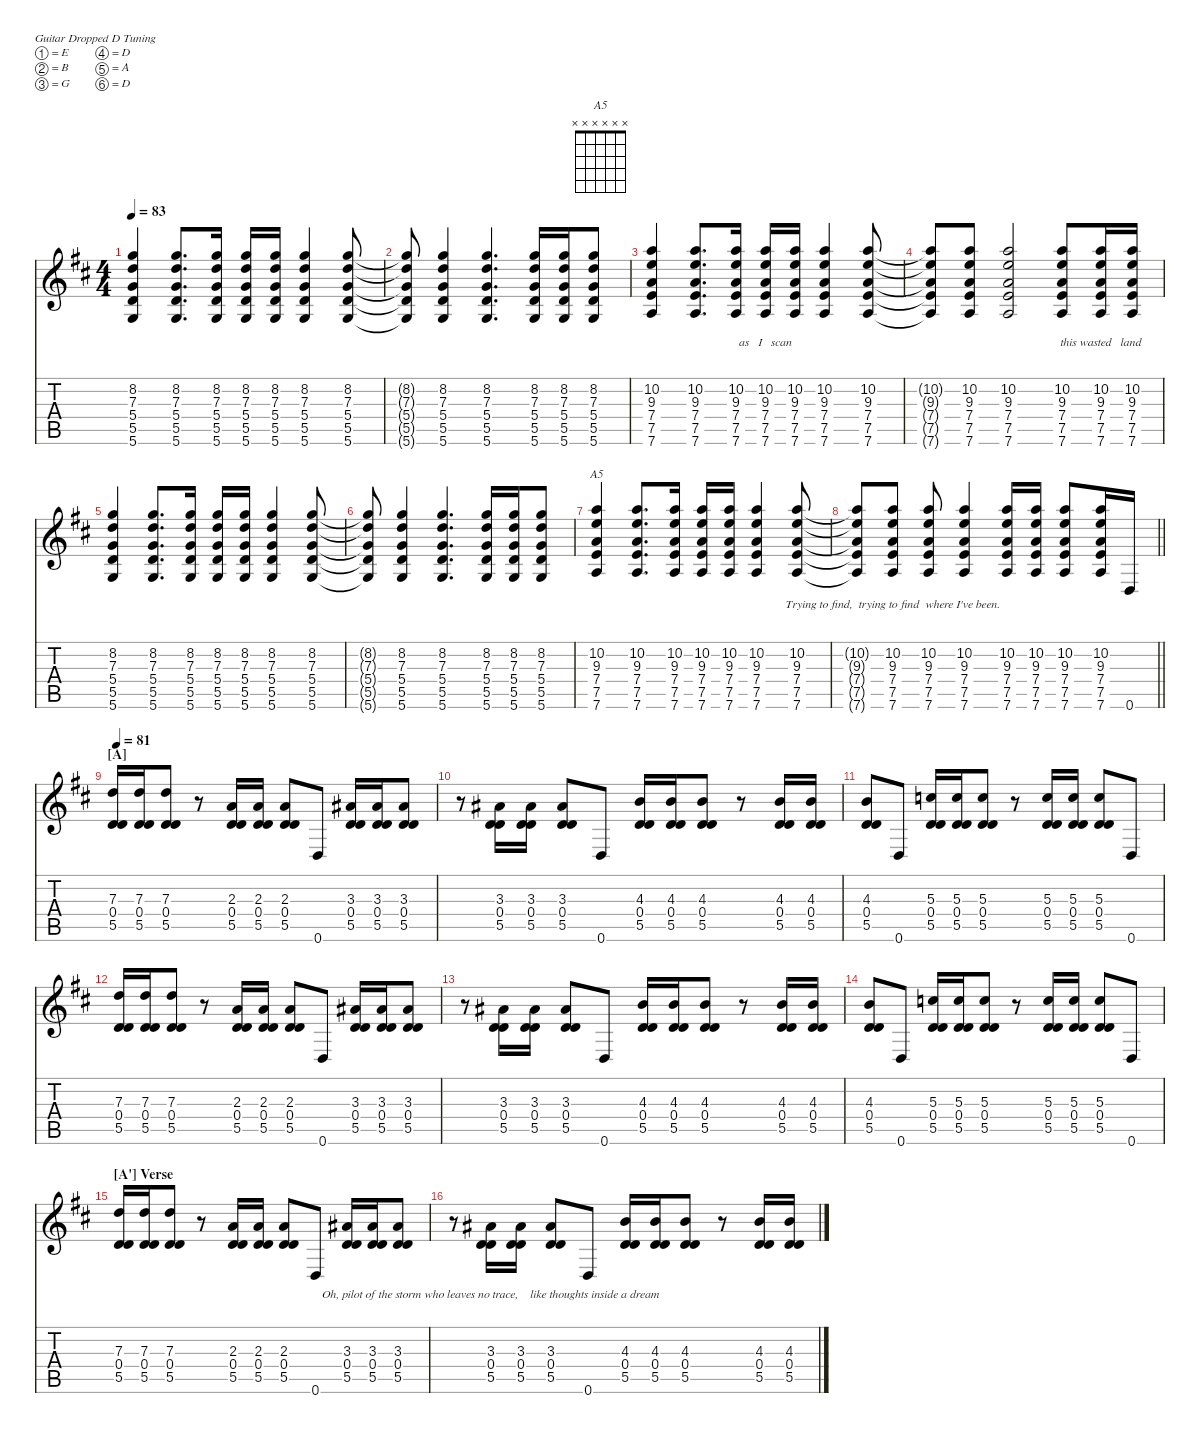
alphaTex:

\defaultSystemsLayout 4
\hideDynamics
\bracketExtendMode nobrackets
\singleTrackTrackNamePolicy hidden
\multiTrackTrackNamePolicy hidden
\otherSystemsTrackNameOrientation horizontal
\track ("Guitar1-drop_d" "Gt-dr_d") {defaultSystemsLayout 8 mute instrument distortionguitar}
\staff {score tabs}
\tuning (E4 B3 G3 D3 A2 D2)
\chord ("A5" x x x x x x)
\ts (4 4)
\tempo 83
\clef g2
\ks d
(8.2{acc forcenatural} 7.3{acc forcenatural} 5.4{acc forcenatural} 5.5{acc forcenatural} 5.6{acc forcenatural}).4{dy f beam Up} (8.2{acc forcenatural} 7.3{acc forcenatural} 5.4{acc forcenatural} 5.5{acc forcenatural} 5.6{acc forcenatural}).8{d beam Up} (8.2{acc forcenatural} 7.3{acc forcenatural} 5.4{acc forcenatural} 5.5{acc forcenatural} 5.6{acc forcenatural}).16{beam Up} (8.2{acc forcenatural} 7.3{acc forcenatural} 5.4{acc forcenatural} 5.5{acc forcenatural} 5.6{acc forcenatural}).16{beam Up} (8.2{acc forcenatural} 7.3{acc forcenatural} 5.4{acc forcenatural} 5.5{acc forcenatural} 5.6{acc forcenatural}).16{beam Up} (7.3{acc forcenatural} 8.2{acc forcenatural} 5.4{acc forcenatural} 5.5{acc forcenatural} 5.6{acc forcenatural}).4{beam Up} (7.3{acc forcenatural} 8.2{acc forcenatural} 5.4{acc forcenatural} 5.5{acc forcenatural} 5.6{acc forcenatural}).8{beam Up} |
(8.2{t acc forcenatural} 7.3{t acc forcenatural} 5.4{t acc forcenatural} 5.5{t acc forcenatural} 5.6{t acc forcenatural}).8{beam Up} (7.3{acc forcenatural} 8.2{acc forcenatural} 5.4{acc forcenatural} 5.5{acc forcenatural} 5.6{acc forcenatural}).4{beam Up} (7.3{acc forcenatural} 8.2{acc forcenatural} 5.4{acc forcenatural} 5.5{acc forcenatural} 5.6{acc forcenatural}).4{d beam Up} (7.3{acc forcenatural} 8.2{acc forcenatural} 5.4{acc forcenatural} 5.5{acc forcenatural} 5.6{acc forcenatural}).16{beam Up} (7.3{acc forcenatural} 8.2{acc forcenatural} 5.4{acc forcenatural} 5.5{acc forcenatural} 5.6{acc forcenatural}).16{beam Up} (7.3{acc forcenatural} 8.2{acc forcenatural} 5.4{acc forcenatural} 5.5{acc forcenatural} 5.6{acc forcenatural}).8{beam Up} |
(10.2{acc forcenatural} 7.4{acc forcenatural} 7.5{acc forcenatural} 7.6{acc forcenatural} 9.3{acc forcenatural}).4{beam Up} (9.3{acc forcenatural} 7.4{acc forcenatural} 10.2{acc forcenatural} 7.5{acc forcenatural} 7.6{acc forcenatural}).8{d beam Up} (9.3{acc forcenatural} 7.4{acc forcenatural} 10.2{acc forcenatural} 7.5{acc forcenatural} 7.6{acc forcenatural}).16{beam Up} (9.3{acc forcenatural} 7.4{acc forcenatural} 10.2{acc forcenatural} 7.5{acc forcenatural} 7.6{acc forcenatural}).16{lyrics (0 "") lyrics (1 "as   I   scan ") lyrics (2 "") lyrics (3 "") lyrics (4 "") beam Up} (9.3{acc forcenatural} 7.4{acc forcenatural} 10.2{acc forcenatural} 7.5{acc forcenatural} 7.6{acc forcenatural}).16{beam Up} (9.3{acc forcenatural} 7.4{acc forcenatural} 10.2{acc forcenatural} 7.5{acc forcenatural} 7.6{acc forcenatural}).4{beam Up} (9.3{acc forcenatural} 7.4{acc forcenatural} 10.2{acc forcenatural} 7.5{acc forcenatural} 7.6{acc forcenatural}).8{beam Up} |
(9.3{t acc forcenatural} 10.2{t acc forcenatural} 7.4{t acc forcenatural} 7.5{t acc forcenatural} 7.6{t acc forcenatural}).8{beam Up} (9.3{acc forcenatural} 7.4{acc forcenatural} 10.2{acc forcenatural} 7.5{acc forcenatural} 7.6{acc forcenatural}).8{beam Up} (9.3{acc forcenatural} 7.4{acc forcenatural} 10.2{acc forcenatural} 7.5{acc forcenatural} 7.6{acc forcenatural}).2{beam Up} (9.3{acc forcenatural} 7.4{acc forcenatural} 10.2{acc forcenatural} 7.5{acc forcenatural} 7.6{acc forcenatural}).8{beam Up} (9.3{acc forcenatural} 7.4{acc forcenatural} 10.2{acc forcenatural} 7.5{acc forcenatural} 7.6{acc forcenatural}).16{lyrics (0 "") lyrics (1 "this wasted   land") lyrics (2 "") lyrics (3 "") lyrics (4 "") beam Up} (9.3{acc forcenatural} 7.4{acc forcenatural} 10.2{acc forcenatural} 7.5{acc forcenatural} 7.6{acc forcenatural}).16{beam Up} |
(8.2{acc forcenatural} 7.3{acc forcenatural} 5.4{acc forcenatural} 5.5{acc forcenatural} 5.6{acc forcenatural}).4{beam Up} (8.2{acc forcenatural} 7.3{acc forcenatural} 5.4{acc forcenatural} 5.5{acc forcenatural} 5.6{acc forcenatural}).8{d beam Up} (8.2{acc forcenatural} 7.3{acc forcenatural} 5.4{acc forcenatural} 5.5{acc forcenatural} 5.6{acc forcenatural}).16{beam Up} (8.2{acc forcenatural} 7.3{acc forcenatural} 5.4{acc forcenatural} 5.5{acc forcenatural} 5.6{acc forcenatural}).16{beam Up} (8.2{acc forcenatural} 7.3{acc forcenatural} 5.4{acc forcenatural} 5.5{acc forcenatural} 5.6{acc forcenatural}).16{beam Up} (7.3{acc forcenatural} 8.2{acc forcenatural} 5.4{acc forcenatural} 5.5{acc forcenatural} 5.6{acc forcenatural}).4{beam Up} (7.3{acc forcenatural} 8.2{acc forcenatural} 5.4{acc forcenatural} 5.5{acc forcenatural} 5.6{acc forcenatural}).8{beam Up} |
(8.2{t acc forcenatural} 7.3{t acc forcenatural} 5.4{t acc forcenatural} 5.5{t acc forcenatural} 5.6{t acc forcenatural}).8{beam Up} (7.3{acc forcenatural} 8.2{acc forcenatural} 5.4{acc forcenatural} 5.5{acc forcenatural} 5.6{acc forcenatural}).4{beam Up} (7.3{acc forcenatural} 8.2{acc forcenatural} 5.4{acc forcenatural} 5.5{acc forcenatural} 5.6{acc forcenatural}).4{d beam Up} (7.3{acc forcenatural} 8.2{acc forcenatural} 5.4{acc forcenatural} 5.5{acc forcenatural} 5.6{acc forcenatural}).16{beam Up} (7.3{acc forcenatural} 8.2{acc forcenatural} 5.4{acc forcenatural} 5.5{acc forcenatural} 5.6{acc forcenatural}).16{beam Up} (7.3{acc forcenatural} 8.2{acc forcenatural} 5.4{acc forcenatural} 5.5{acc forcenatural} 5.6{acc forcenatural}).8{beam Up} |
(10.2{acc forcenatural} 9.3{acc forcenatural} 7.4{acc forcenatural} 7.5{acc forcenatural} 7.6{acc forcenatural}).4{ch "A5" beam Up} (10.2{acc forcenatural} 9.3{acc forcenatural} 7.4{acc forcenatural} 7.5{acc forcenatural} 7.6{acc forcenatural}).8{d beam Up} (10.2{acc forcenatural} 9.3{acc forcenatural} 7.4{acc forcenatural} 7.5{acc forcenatural} 7.6{acc forcenatural}).16{beam Up} (10.2{acc forcenatural} 9.3{acc forcenatural} 7.4{acc forcenatural} 7.5{acc forcenatural} 7.6{acc forcenatural}).16{beam Up} (10.2{acc forcenatural} 9.3{acc forcenatural} 7.4{acc forcenatural} 7.5{acc forcenatural} 7.6{acc forcenatural}).16{beam Up} (10.2{acc forcenatural} 9.3{acc forcenatural} 7.4{acc forcenatural} 7.5{acc forcenatural} 7.6{acc forcenatural}).4{beam Up} (10.2{acc forcenatural} 9.3{acc forcenatural} 7.4{acc forcenatural} 7.5{acc forcenatural} 7.6{acc forcenatural}).8{beam Up} |
\barLineRight lightlight
(10.2{t acc forcenatural} 9.3{t acc forcenatural} 7.4{t acc forcenatural} 7.5{t acc forcenatural} 7.6{t acc forcenatural}).8{beam Up} (10.2{acc forcenatural} 9.3{acc forcenatural} 7.4{acc forcenatural} 7.5{acc forcenatural} 7.6{acc forcenatural}).8{lyrics (0 "") lyrics (1 "Trying to find,  trying to find  where I've been.") lyrics (2 "") lyrics (3 "") lyrics (4 "") beam Up} (10.2{acc forcenatural} 9.3{acc forcenatural} 7.4{acc forcenatural} 7.5{acc forcenatural} 7.6{acc forcenatural}).8{beam Up} (10.2{acc forcenatural} 9.3{acc forcenatural} 7.4{acc forcenatural} 7.5{acc forcenatural} 7.6{acc forcenatural}).4{beam Up} (10.2{acc forcenatural} 9.3{acc forcenatural} 7.4{acc forcenatural} 7.5{acc forcenatural} 7.6{acc forcenatural}).16{beam Up} (10.2{acc forcenatural} 9.3{acc forcenatural} 7.4{acc forcenatural} 7.5{acc forcenatural} 7.6{acc forcenatural}).16{beam Up} (10.2{acc forcenatural} 9.3{acc forcenatural} 7.4{acc forcenatural} 7.5{acc forcenatural} 7.6{acc forcenatural}).8{beam Up} (10.2{acc forcenatural} 9.3{acc forcenatural} 7.4{acc forcenatural} 7.5{acc forcenatural} 7.6{acc forcenatural}).16{beam Up} 0.6{acc forcenatural}.16{beam Up} |
\section ("A" "")
\tempo 81
(7.3{acc forcenatural} 0.4{acc forcenatural} 5.5{acc forcenatural}).16{beam Up} (7.3{acc forcenatural} 0.4{acc forcenatural} 5.5{acc forcenatural}).16{beam Up} (7.3{acc forcenatural} 0.4{acc forcenatural} 5.5{acc forcenatural}).8{beam Up} r.8{beam Up} (2.3{acc forcenatural} 0.4{acc forcenatural} 5.5{acc forcenatural}).16{beam Up} (2.3{acc forcenatural} 0.4{acc forcenatural} 5.5{acc forcenatural}).16{beam Up} (2.3{acc forcenatural} 0.4{acc forcenatural} 5.5{acc forcenatural}).8{beam Up} 0.6{acc forcenatural}.8{beam Up} (3.3{acc #} 0.4{acc forcenatural} 5.5{acc forcenatural}).16{beam Up} (3.3{acc #} 0.4{acc forcenatural} 5.5{acc forcenatural}).16{beam Up} (3.3{acc #} 0.4{acc forcenatural} 5.5{acc forcenatural}).8{beam Up} |
r.8{beam Down} (3.3{acc #} 0.4{acc forcenatural} 5.5{acc forcenatural}).16{beam Up} (3.3{acc #} 0.4{acc forcenatural} 5.5{acc forcenatural}).16{beam Up} (3.3{acc #} 0.4{acc forcenatural} 5.5{acc forcenatural}).8{beam Up} 0.6{acc forcenatural}.8{beam Up} (4.3{acc forcenatural} 0.4{acc forcenatural} 5.5{acc forcenatural}).16{beam Up} (4.3{acc forcenatural} 0.4{acc forcenatural} 5.5{acc forcenatural}).16{beam Up} (4.3{acc forcenatural} 0.4{acc forcenatural} 5.5{acc forcenatural}).8{beam Up} r.8{beam Up} (4.3{acc forcenatural} 0.4{acc forcenatural} 5.5{acc forcenatural}).16{beam Up} (4.3{acc forcenatural} 0.4{acc forcenatural} 5.5{acc forcenatural}).16{beam Up} |
(4.3{acc forcenatural} 0.4{acc forcenatural} 5.5{acc forcenatural}).8{beam Up} 0.6{acc forcenatural}.8{beam Up} (5.3{acc forcenatural} 0.4{acc forcenatural} 5.5{acc forcenatural}).16{beam Up} (5.3{acc forcenatural} 0.4{acc forcenatural} 5.5{acc forcenatural}).16{beam Up} (5.3{acc forcenatural} 0.4{acc forcenatural} 5.5{acc forcenatural}).8{beam Up} r.8{beam Up} (5.3{acc forcenatural} 0.4{acc forcenatural} 5.5{acc forcenatural}).16{beam Up} (5.3{acc forcenatural} 0.4{acc forcenatural} 5.5{acc forcenatural}).16{beam Up} (5.3{acc forcenatural} 0.4{acc forcenatural} 5.5{acc forcenatural}).8{beam Up} 0.6{acc forcenatural}.8{beam Up} |
(7.3{acc forcenatural} 0.4{acc forcenatural} 5.5{acc forcenatural}).16{beam Up} (7.3{acc forcenatural} 0.4{acc forcenatural} 5.5{acc forcenatural}).16{beam Up} (7.3{acc forcenatural} 0.4{acc forcenatural} 5.5{acc forcenatural}).8{beam Up} r.8{beam Up} (2.3{acc forcenatural} 0.4{acc forcenatural} 5.5{acc forcenatural}).16{beam Up} (2.3{acc forcenatural} 0.4{acc forcenatural} 5.5{acc forcenatural}).16{beam Up} (2.3{acc forcenatural} 0.4{acc forcenatural} 5.5{acc forcenatural}).8{beam Up} 0.6{acc forcenatural}.8{beam Up} (3.3{acc #} 0.4{acc forcenatural} 5.5{acc forcenatural}).16{beam Up} (3.3{acc #} 0.4{acc forcenatural} 5.5{acc forcenatural}).16{beam Up} (3.3{acc #} 0.4{acc forcenatural} 5.5{acc forcenatural}).8{beam Up} |
r.8{beam Down} (3.3{acc #} 0.4{acc forcenatural} 5.5{acc forcenatural}).16{beam Up} (3.3{acc #} 0.4{acc forcenatural} 5.5{acc forcenatural}).16{beam Up} (3.3{acc #} 0.4{acc forcenatural} 5.5{acc forcenatural}).8{beam Up} 0.6{acc forcenatural}.8{beam Up} (4.3{acc forcenatural} 0.4{acc forcenatural} 5.5{acc forcenatural}).16{beam Up} (4.3{acc forcenatural} 0.4{acc forcenatural} 5.5{acc forcenatural}).16{beam Up} (4.3{acc forcenatural} 0.4{acc forcenatural} 5.5{acc forcenatural}).8{beam Up} r.8{beam Up} (4.3{acc forcenatural} 0.4{acc forcenatural} 5.5{acc forcenatural}).16{beam Up} (4.3{acc forcenatural} 0.4{acc forcenatural} 5.5{acc forcenatural}).16{beam Up} |
(4.3{acc forcenatural} 0.4{acc forcenatural} 5.5{acc forcenatural}).8{beam Up} 0.6{acc forcenatural}.8{beam Up} (5.3{acc forcenatural} 0.4{acc forcenatural} 5.5{acc forcenatural}).16{beam Up} (5.3{acc forcenatural} 0.4{acc forcenatural} 5.5{acc forcenatural}).16{beam Up} (5.3{acc forcenatural} 0.4{acc forcenatural} 5.5{acc forcenatural}).8{beam Up} r.8{beam Up} (5.3{acc forcenatural} 0.4{acc forcenatural} 5.5{acc forcenatural}).16{beam Up} (5.3{acc forcenatural} 0.4{acc forcenatural} 5.5{acc forcenatural}).16{beam Up} (5.3{acc forcenatural} 0.4{acc forcenatural} 5.5{acc forcenatural}).8{beam Up} 0.6{acc forcenatural}.8{beam Up} |
\section ("A'" "Verse")
(7.3{acc forcenatural} 0.4{acc forcenatural} 5.5{acc forcenatural}).16{beam Up} (7.3{acc forcenatural} 0.4{acc forcenatural} 5.5{acc forcenatural}).16{beam Up} (7.3{acc forcenatural} 0.4{acc forcenatural} 5.5{acc forcenatural}).8{beam Up} r.8{beam Up} (2.3{acc forcenatural} 0.4{acc forcenatural} 5.5{acc forcenatural}).16{beam Up} (2.3{acc forcenatural} 0.4{acc forcenatural} 5.5{acc forcenatural}).16{beam Up} (2.3{acc forcenatural} 0.4{acc forcenatural} 5.5{acc forcenatural}).8{beam Up} 0.6{acc forcenatural}.8{beam Up} (3.3{acc #} 0.4{acc forcenatural} 5.5{acc forcenatural}).16{beam Up} (3.3{acc #} 0.4{acc forcenatural} 5.5{acc forcenatural}).16{beam Up} (3.3{acc #} 0.4{acc forcenatural} 5.5{acc forcenatural}).8{beam Up} |
r.8{beam Down} (3.3{acc #} 0.4{acc forcenatural} 5.5{acc forcenatural}).16{lyrics (0 "") lyrics (1 "") lyrics (2 "Oh, pilot of the storm who leaves no trace,    like thoughts inside a dream") lyrics (3 "") lyrics (4 "") beam Up} (3.3{acc #} 0.4{acc forcenatural} 5.5{acc forcenatural}).16{beam Up} (3.3{acc #} 0.4{acc forcenatural} 5.5{acc forcenatural}).8{beam Up} 0.6{acc forcenatural}.8{beam Up} (4.3{acc forcenatural} 0.4{acc forcenatural} 5.5{acc forcenatural}).16{beam Up} (4.3{acc forcenatural} 0.4{acc forcenatural} 5.5{acc forcenatural}).16{beam Up} (4.3{acc forcenatural} 0.4{acc forcenatural} 5.5{acc forcenatural}).8{beam Up} r.8{beam Up} (4.3{acc forcenatural} 0.4{acc forcenatural} 5.5{acc forcenatural}).16{beam Up} (4.3{acc forcenatural} 0.4{acc forcenatural} 5.5{acc forcenatural}).16{beam Up}
